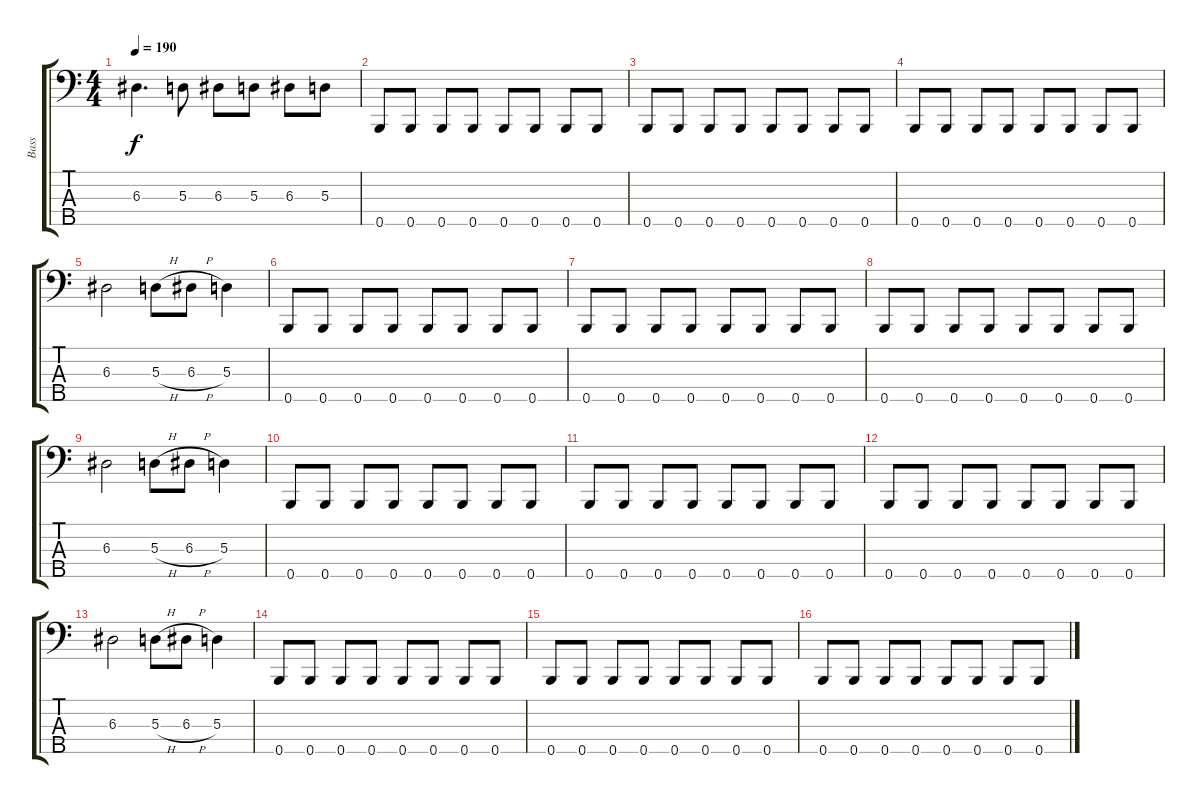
\track ("Bass" "Bass") {instrument electricbassfinger}
\staff {score tabs}
\tuning (G2 D2 A1 E1 B0) {hide}
\ts (4 4)
\tempo 190
\clef f4
\ks c
6.3.4{d dy f} 5.3.8 6.3.8 5.3.8 6.3.8 5.3.8 |
0.5.8{volume 11} 0.5.8 0.5.8 0.5.8 0.5.8 0.5.8 0.5.8 0.5.8 |
0.5.8 0.5.8 0.5.8 0.5.8 0.5.8 0.5.8 0.5.8 0.5.8 |
0.5.8 0.5.8 0.5.8 0.5.8 0.5.8 0.5.8 0.5.8 0.5.8 |
6.3.2 5.3{h}.8 6.3{h}.8 5.3.4 |
0.5.8 0.5.8 0.5.8 0.5.8 0.5.8 0.5.8 0.5.8 0.5.8 |
0.5.8 0.5.8 0.5.8 0.5.8 0.5.8 0.5.8 0.5.8 0.5.8 |
0.5.8 0.5.8 0.5.8 0.5.8 0.5.8 0.5.8 0.5.8 0.5.8 |
6.3.2 5.3{h}.8 6.3{h}.8 5.3.4 |
0.5.8 0.5.8 0.5.8 0.5.8 0.5.8 0.5.8 0.5.8 0.5.8 |
0.5.8 0.5.8 0.5.8 0.5.8 0.5.8 0.5.8 0.5.8 0.5.8 |
0.5.8 0.5.8 0.5.8 0.5.8 0.5.8 0.5.8 0.5.8 0.5.8 |
6.3.2 5.3{h}.8 6.3{h}.8 5.3.4 |
0.5.8 0.5.8 0.5.8 0.5.8 0.5.8 0.5.8 0.5.8 0.5.8 |
0.5.8 0.5.8 0.5.8 0.5.8 0.5.8 0.5.8 0.5.8 0.5.8 |
0.5.8 0.5.8 0.5.8 0.5.8 0.5.8 0.5.8 0.5.8 0.5.8
